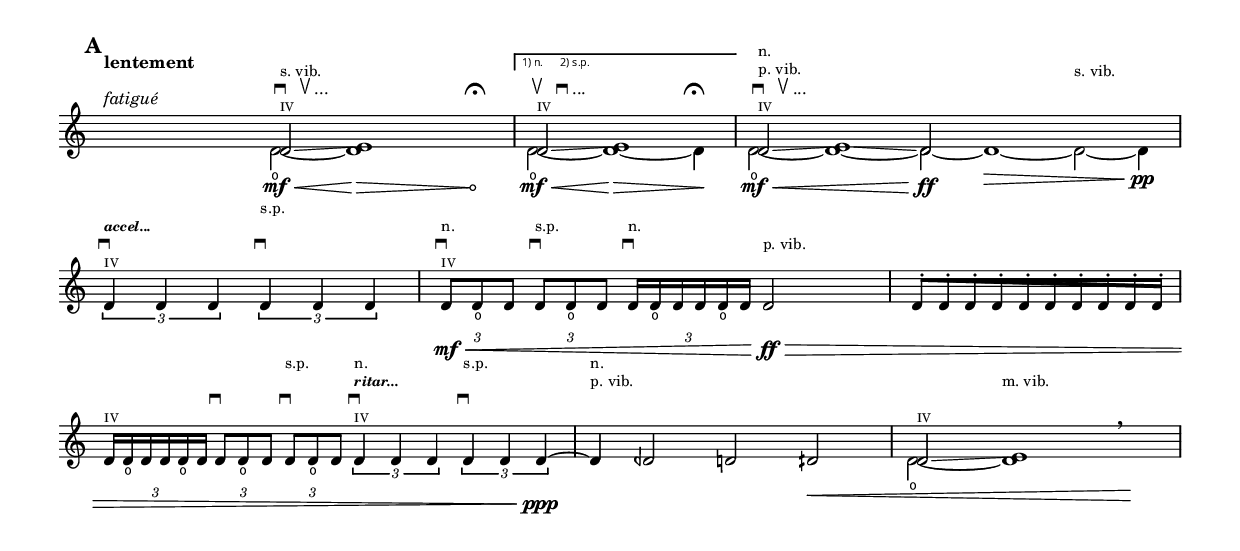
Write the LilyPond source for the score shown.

% #!lilypond lcp-extract.ly -*- coding: utf-8; -*-

%%%
%%% les-cinq-pieds:
%%% extract for the lilypond documentaton project
%%%

%% Title:	Les cinq pieds
%% Composer: 	David Séverin
%% Date:	Juillet 2007
%% Instrument:	Violon Solo
%% Dedication:	A mon épouse Lívia De Souza Vidal
%% Additional:	avec l'aide de Krzysztof Wagenaar

%% Statement:

%% Here by, I, the composer, agree that this extract of my composition
%% be in the public domain and can be part of, used and presented in
%% the LilyPond Documention Project.

%% Statement Date: Octber the 9th, 2008


\header {
  lsrtags = "headwords"
  texidoc = ""
  doctitle = "headword"
}


\version "2.14.0"
#(set-global-staff-size 15)

%%%
%%% Abreviations
%%%

db         = \markup { \musicglyph #"scripts.downbow" }
dub        = \markup { \line { \musicglyph #"scripts.downbow" " " \musicglyph #"scripts.upbow" } }
dubetc     = \markup { \line { \musicglyph #"scripts.downbow" " " \musicglyph #"scripts.upbow" "..." } }

ub         = \markup { \musicglyph #"scripts.upbow" }
udb        = \markup { \line { \musicglyph #"scripts.upbow" " " \musicglyph #"scripts.downbow" } }
udbetc     = \markup { \line { \musicglyph #"scripts.upbow" " " \musicglyph #"scripts.downbow" "..." } }

fermaTa    = \markup \musicglyph #"scripts.ufermata"

accel   = \markup \tiny \italic \bold "accel..."
ritar   = \markup \tiny \italic \bold "ritar..."

ignore     = \override NoteColumn #'ignore-collision = ##t


%%
%% Strings
%%

svib           = \markup \small "s. vib."
pvib           = \markup \small "p. vib."
mvib           = \markup \small "m. vib."
sulp           = \markup \small "s.p."
norm           = \markup \small "n."

quatre         = \markup \teeny "IV"


%%
%% Shifting Notes
%%

shift      = \once \override NoteColumn #'force-hshift = #0.9
shifta     = \once \override NoteColumn #'force-hshift = #1.2
shiftb     = \once \override NoteColumn #'force-hshift = #1.4


%%
%% Hairpin
%%

% aniente        = "a niente"
aniente        = \once \override Hairpin #'circled-tip = ##t


%%
%% Tuplets
%%

tupletbp       = \once \override Staff.TupletBracket #'padding = #2.25


%%
%% Flag [Note Head - Stem]
%%

noflag         = \once \override Stem #'flag-style = #'no-flag

%%%
%%% Functions
%%%

#(define-markup-command (colmark layout props args)
  (markup-list?)
  (let ((entries (cons (list '(baseline-skip . 2.3)) props)
       ))
   (interpret-markup layout entries
    (make-column-markup
     (map (lambda (arg)
	   (markup arg))
      (reverse args))))))


%%%
%%% Instruments
%%%

ViolinSolo = \relative c' {

  \voiceOne

  \set Score.markFormatter     =  #format-mark-box-numbers
  \override Score.VoltaBracket #'font-name                  = #"sans"
  \override Score.VoltaBracket #'extra-offset               = #'(0 . 1)
  \override SpacingSpanner     #'uniform-stretching         = ##t


  %% Measure 1
  \time 25/8
  \mark \default
  r2 ^\markup \colmark { \italic "fatigué" " " \bold "lentement"} r4 r r8
  <<
    { \shift d2 \glissando ^\markup \colmark { \quatre \dubetc \svib } \shifta e1 } \\
    { d2 \open \mf \< ~ \aniente d1  \! \> r4 r ^\markup \colmark { " " \fermaTa } \! }
  >>


  %% Measure 2
  \time 7/4
  \set Score.repeatCommands = #'((volta "1) n.      2) s.p."))
  <<
    { \shift d2 \glissando ^\markup \colmark { \quatre \udbetc } \shifta e1 } \\
    { d2 \open \mf \< ~ d1 \! \> ~ d4 ^\markup \colmark { " " \fermaTa } \! }
  >>
  \set Score.repeatCommands = #'((volta #f))


  %% Measure 3
  \time 15/4
  <<
    { \shift d2 \glissando ^\markup \colmark { \quatre \dubetc \pvib \norm } \shifta e1 \glissando d2 } \\
    { d2 \open \mf \< ~ d1 ~ d2 \ff  ~ d1 \> ~ d2 ^\markup \colmark { " " " " \svib } ~ d4 \pp}
  >>
  \break

  %% Measure 4
  \time 4/4
  \stemUp
  \tupletDown
  \times 2/3 { d4 ^\markup \colmark { \quatre \db \accel } d d }
  \times 2/3 { d4 ^\markup \colmark { " " \db " " \sulp } d d }



  %% Measure 5
  \time 5/4
  \tupletbp \times 2/3 { d8 \mf \< ^\markup \colmark { \quatre \db \norm } d _\open d }
  \tupletbp \times 2/3 { d8 ^\markup \colmark { " " \db \sulp } d _\open d }
  \tupletbp \times 2/3 { d16 ^\markup \colmark { " " \db \norm } d _\open d d d _\open d }
  d2 \ff ^\markup \colmark { " " \pvib } \>


  %% Measure 6
  \time 5/8
  \once \override Beam #'grow-direction = #RIGHT  % \featherDurations #(ly:make-moment 2 3)
  { d16 \staccato
    [ d \staccato d \staccato d \staccato d \staccato d \staccato d \staccato d \staccato d \staccato d \staccato]
  }
  \break


  %% Measure 7
  \time 7/4
  \tupletbp \times 2/3 { d16 ^\markup \colmark { \quatre } d _\open d d d _\open d }
  \tupletbp \times 2/3 { d8 ^\markup \colmark { " " \db } d _\open d }
  \tupletbp \times 2/3 { d8 ^\markup \colmark { " " \db " " \sulp } d _\open d }
  \times 2/3 { d4 ^\markup \colmark { \quatre \db \ritar \norm } d d }
  \times 2/3 { d4 ^\markup \colmark { " " \db " " \sulp } d d \ppp ~ }


  %% Measure 8
  d4 ^\markup \colmark { " " " " \pvib \norm }
  deh2 d dih \<


  %% Measure 9
  <<
    { \shift d2 \glissando ^\markup \colmark { \quatre } \shifta e1 } \\
    { d2 \open ~ d1  ^\markup \colmark { " " " " \mvib } }
  >>
  \breathe r4 \!

}


%%%
%%% Score
%%%

\score {

  <<
    \relative <<
      \new Staff \ViolinSolo
    >>

    \override Score.Rest #'transparent = ##t
    \set Score.defaultBarType          = "empty"
  >>

  \layout  {
    indent       = 0.0
    \context {
      \Staff
      \remove "Time_signature_engraver"
    }
    \context {
      \Score
      \remove "Bar_number_engraver"
    }
  }
}
